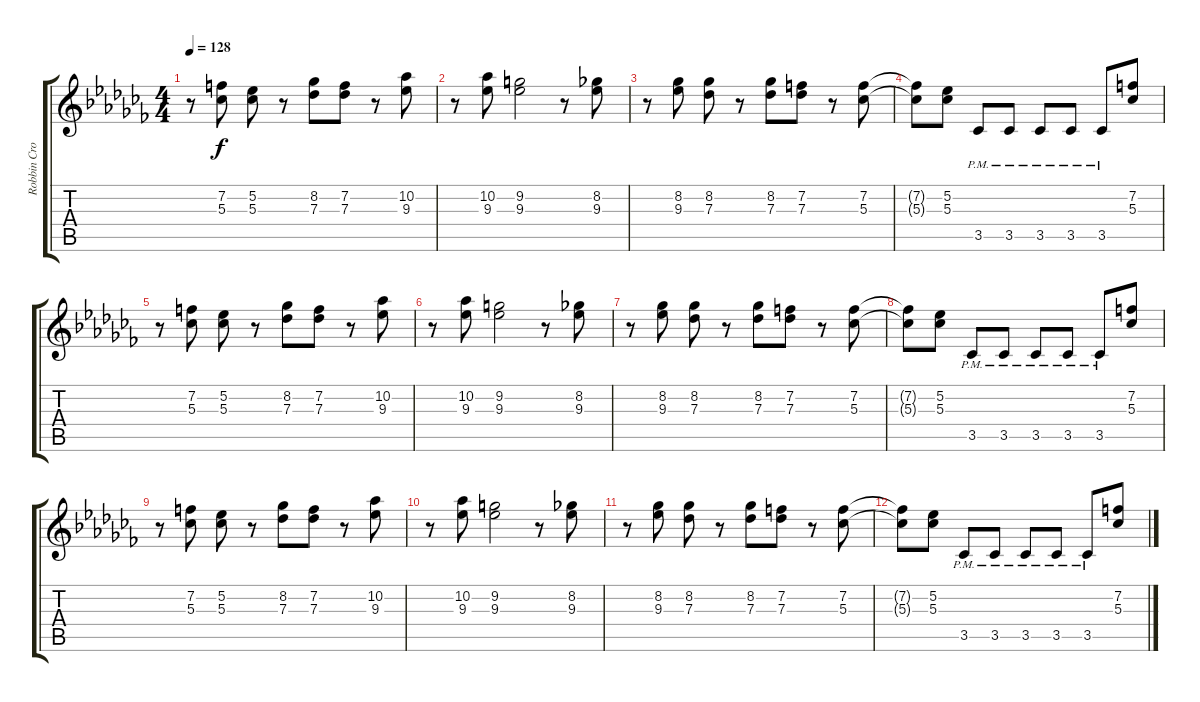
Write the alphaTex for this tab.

\track ("Robbin Crosby" "Robbin Cro") {instrument distortionguitar}
\staff {score tabs}
\tuning (Eb4 Bb3 Gb3 Db3 Ab2 Eb2) {hide}
\ts (4 4)
\tempo 128
\clef g2
\ks cb
r.8{dy f} (7.2 5.3).8 (5.2 5.3).8 r.8 (8.2 7.3).8 (7.2 7.3).8 r.8 (10.2 9.3).8 |
r.8 (10.2 9.3).8 (9.2 9.3).2 r.8 (8.2 9.3).8 |
r.8 (8.2 9.3).8 (8.2 7.3).8 r.8 (8.2 7.3).8 (7.2 7.3).8 r.8 (7.2 5.3).8 |
(7.2{t} 5.3{t}).8{volume 6} (5.2 5.3).8 3.5{pm}.8 3.5{pm}.8 3.5{pm}.8 3.5{pm}.8 3.5{pm}.8 (7.2 5.3).8 |
r.8 (7.2 5.3).8 (5.2 5.3).8 r.8 (8.2 7.3).8 (7.2 7.3).8 r.8 (10.2 9.3).8 |
r.8 (10.2 9.3).8 (9.2 9.3).2 r.8 (8.2 9.3).8 |
r.8 (8.2 9.3).8 (8.2 7.3).8 r.8 (8.2 7.3).8 (7.2 7.3).8 r.8 (7.2 5.3).8 |
(7.2{t} 5.3{t}).8{volume 0} (5.2 5.3).8 3.5{pm}.8 3.5{pm}.8 3.5{pm}.8 3.5{pm}.8 3.5{pm}.8 (7.2 5.3).8 |
r.8 (7.2 5.3).8 (5.2 5.3).8 r.8 (8.2 7.3).8 (7.2 7.3).8 r.8 (10.2 9.3).8 |
r.8 (10.2 9.3).8 (9.2 9.3).2 r.8 (8.2 9.3).8 |
r.8 (8.2 9.3).8 (8.2 7.3).8 r.8 (8.2 7.3).8 (7.2 7.3).8 r.8 (7.2 5.3).8 |
(7.2{t} 5.3{t}).8 (5.2 5.3).8 3.5{pm}.8 3.5{pm}.8 3.5{pm}.8 3.5{pm}.8 3.5{pm}.8 (7.2 5.3).8
